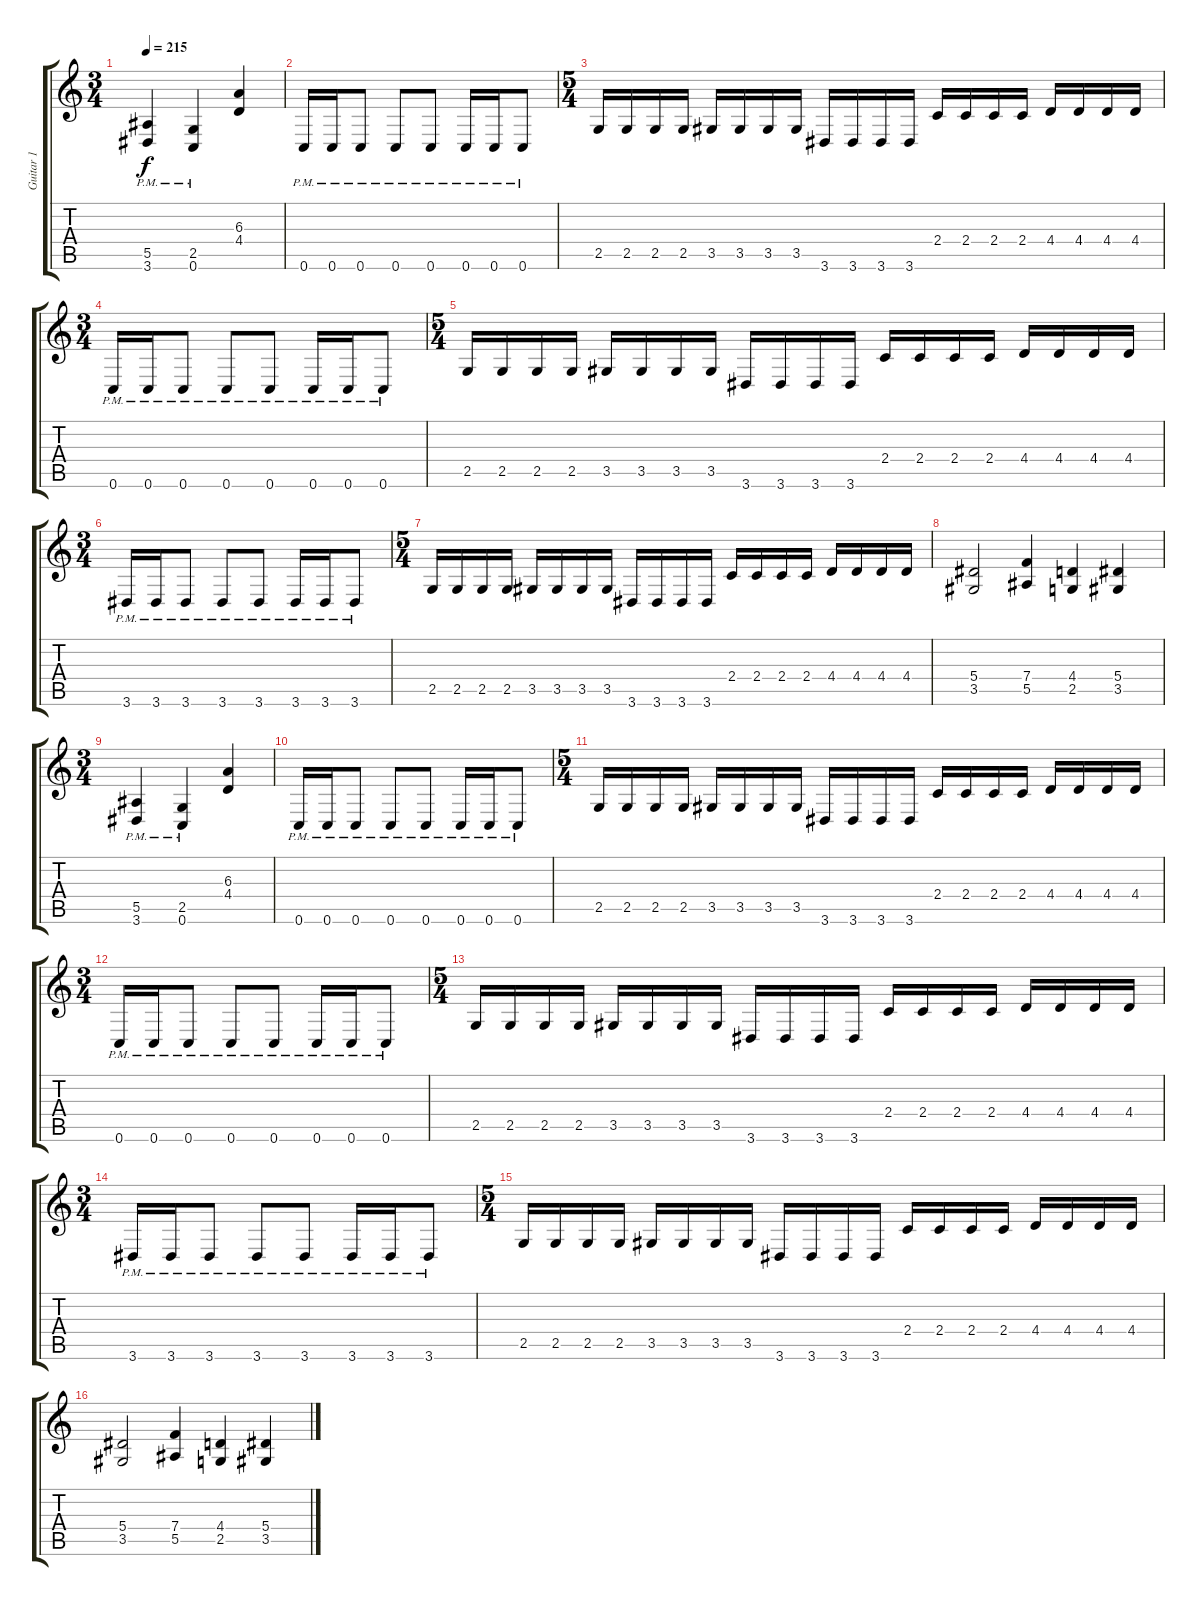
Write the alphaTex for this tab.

\track ("Guitar 1" "Guitar 1") {instrument distortionguitar}
\staff {score tabs}
\tuning (C4 G3 Eb3 Bb2 F2 C2) {hide}
\ts (3 4)
\tempo 215
\clef g2
\ks c
(5.5{pm} 3.6{pm}).4{dy f} (2.5{pm} 0.6{pm}).4 (6.3 4.4).4 |
0.6{pm}.16 0.6{pm}.16 0.6{pm}.8 0.6{pm}.8 0.6{pm}.8 0.6{pm}.16 0.6{pm}.16 0.6{pm}.8 |
\ts (5 4)
2.5.16 2.5.16 2.5.16 2.5.16 3.5.16 3.5.16 3.5.16 3.5.16 3.6.16 3.6.16 3.6.16 3.6.16 2.4.16 2.4.16 2.4.16 2.4.16 4.4.16 4.4.16 4.4.16 4.4.16 |
\ts (3 4)
0.6{pm}.16 0.6{pm}.16 0.6{pm}.8 0.6{pm}.8 0.6{pm}.8 0.6{pm}.16 0.6{pm}.16 0.6{pm}.8 |
\ts (5 4)
2.5.16 2.5.16 2.5.16 2.5.16 3.5.16 3.5.16 3.5.16 3.5.16 3.6.16 3.6.16 3.6.16 3.6.16 2.4.16 2.4.16 2.4.16 2.4.16 4.4.16 4.4.16 4.4.16 4.4.16 |
\ts (3 4)
3.6{pm}.16 3.6{pm}.16 3.6{pm}.8 3.6{pm}.8 3.6{pm}.8 3.6{pm}.16 3.6{pm}.16 3.6{pm}.8 |
\ts (5 4)
2.5.16 2.5.16 2.5.16 2.5.16 3.5.16 3.5.16 3.5.16 3.5.16 3.6.16 3.6.16 3.6.16 3.6.16 2.4.16 2.4.16 2.4.16 2.4.16 4.4.16 4.4.16 4.4.16 4.4.16 |
(5.4 3.5).2 (7.4 5.5).4 (4.4 2.5).4 (5.4 3.5).4 |
\ts (3 4)
(5.5{pm} 3.6{pm}).4 (2.5{pm} 0.6{pm}).4 (6.3 4.4).4 |
0.6{pm}.16 0.6{pm}.16 0.6{pm}.8 0.6{pm}.8 0.6{pm}.8 0.6{pm}.16 0.6{pm}.16 0.6{pm}.8 |
\ts (5 4)
2.5.16 2.5.16 2.5.16 2.5.16 3.5.16 3.5.16 3.5.16 3.5.16 3.6.16 3.6.16 3.6.16 3.6.16 2.4.16 2.4.16 2.4.16 2.4.16 4.4.16 4.4.16 4.4.16 4.4.16 |
\ts (3 4)
0.6{pm}.16 0.6{pm}.16 0.6{pm}.8 0.6{pm}.8 0.6{pm}.8 0.6{pm}.16 0.6{pm}.16 0.6{pm}.8 |
\ts (5 4)
2.5.16 2.5.16 2.5.16 2.5.16 3.5.16 3.5.16 3.5.16 3.5.16 3.6.16 3.6.16 3.6.16 3.6.16 2.4.16 2.4.16 2.4.16 2.4.16 4.4.16 4.4.16 4.4.16 4.4.16 |
\ts (3 4)
3.6{pm}.16 3.6{pm}.16 3.6{pm}.8 3.6{pm}.8 3.6{pm}.8 3.6{pm}.16 3.6{pm}.16 3.6{pm}.8 |
\ts (5 4)
2.5.16 2.5.16 2.5.16 2.5.16 3.5.16 3.5.16 3.5.16 3.5.16 3.6.16 3.6.16 3.6.16 3.6.16 2.4.16 2.4.16 2.4.16 2.4.16 4.4.16 4.4.16 4.4.16 4.4.16 |
(5.4 3.5).2 (7.4 5.5).4 (4.4 2.5).4 (5.4 3.5).4
